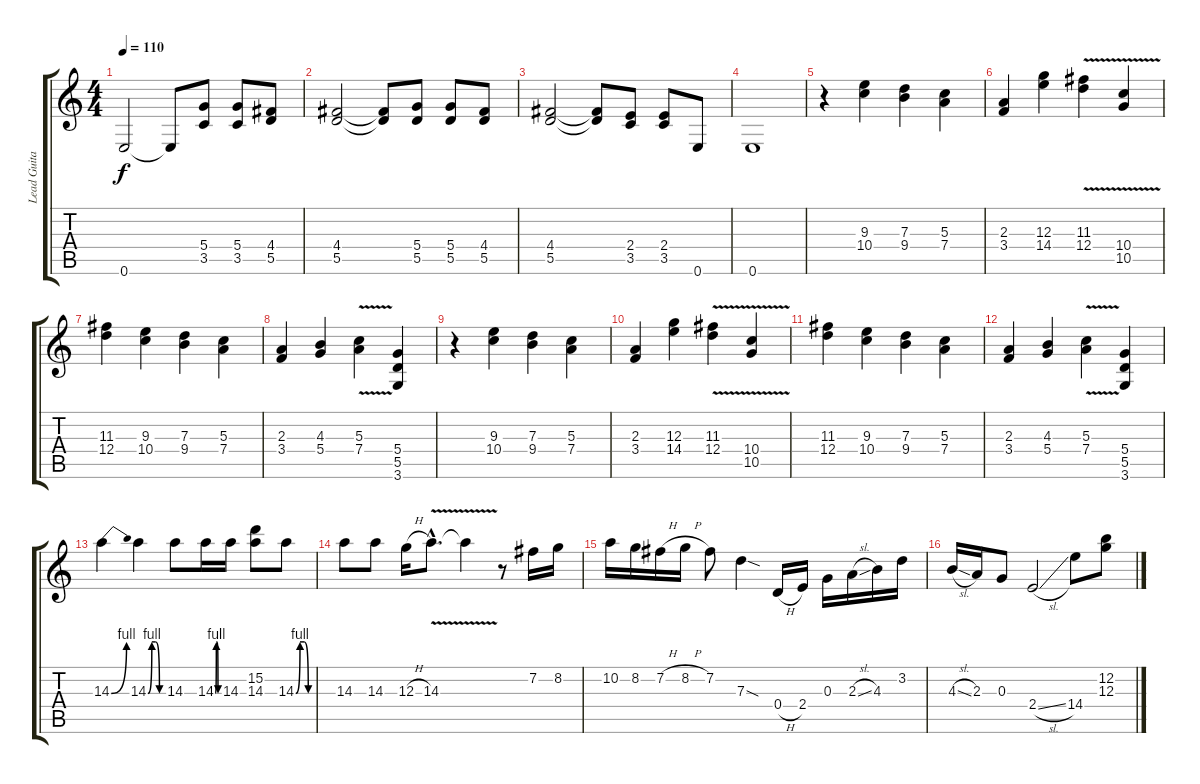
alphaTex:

\track ("Lead Guitar" "Lead Guita") {instrument distortionguitar}
\staff {score tabs}
\tuning (E4 B3 G3 D3 A2 E2) {hide}
\ts (4 4)
\tempo 110
\clef g2
\ks c
0.6.2{dy f} 0.6{t}.8 (5.4 3.5).8 (5.4 3.5).8 (4.4 5.5).8 |
(4.4 5.5).2 (4.4{t} 5.5{t}).8 (5.4 5.5).8 (5.4 5.5).8 (4.4 5.5).8 |
(4.4 5.5).2 (4.4{t} 5.5{t}).8 (2.4 3.5).8 (2.4 3.5).8 0.6.8 |
0.6.1 |
r.4 (9.3 10.4).4 (7.3 9.4).4 (5.3 7.4).4 |
(2.3 3.4).4 (12.3 14.4).4 (11.3{v} 12.4{v}).4 (10.4{v} 10.5{v}).4 |
(11.3 12.4).4 (9.3 10.4).4 (7.3 9.4).4 (5.3 7.4).4 |
(2.3 3.4).4 (4.3 5.4).4 (5.3{v} 7.4{v}).4 (5.4 5.5 3.6).4 |
r.4 (9.3 10.4).4 (7.3 9.4).4 (5.3 7.4).4 |
(2.3 3.4).4 (12.3 14.4).4 (11.3{v} 12.4{v}).4 (10.4{v} 10.5{v}).4 |
(11.3 12.4).4 (9.3 10.4).4 (7.3 9.4).4 (5.3 7.4).4 |
(2.3 3.4).4 (4.3 5.4).4 (5.3{v} 7.4{v}).4 (5.4 5.5 3.6).4 |
14.3{be (bend 0 0 60 4)}.4 14.3{be (custom 0 0 15 4 30 4 45 0 60 0)}.4 14.3.8 14.3{be (custom 0 0 15 4 30 4 45 0 60 0)}.16 14.3.16 (15.2 14.3).8 14.3{be (custom 0 0 15 4 30 4 45 0 60 0)}.8 |
14.3.8 14.3.8 12.3{h}.16 14.3{v hac}.8{d} 14.3{t}.4 r.8 7.2.16 8.2.16 |
10.2.16 8.2.16 7.2{h}.16 8.2{h}.16 7.2.8 7.3{sod}.4 0.4{h}.16 2.4.16 0.3.16 2.3{sl}.16 4.3.16 3.2.16 |
4.3{sl}.16 2.3.16 0.3.8 2.4{sl}.2 14.4.8 (12.2 12.3).8
